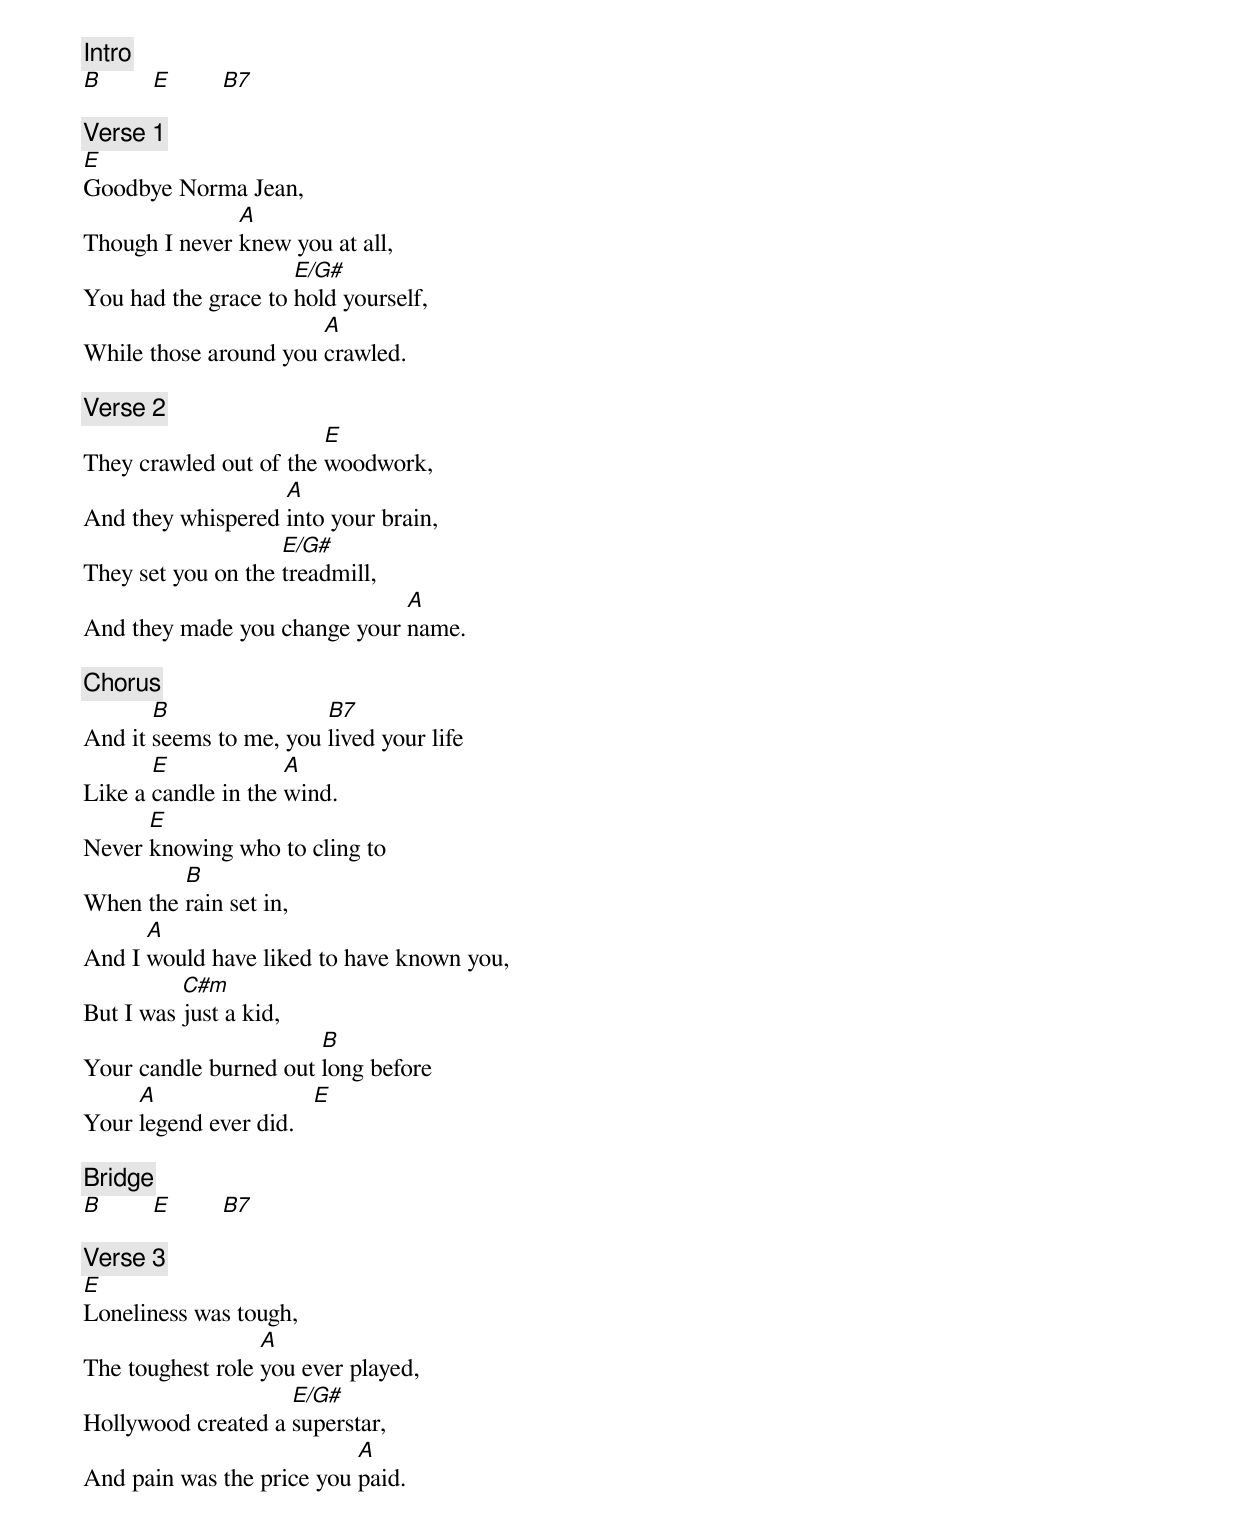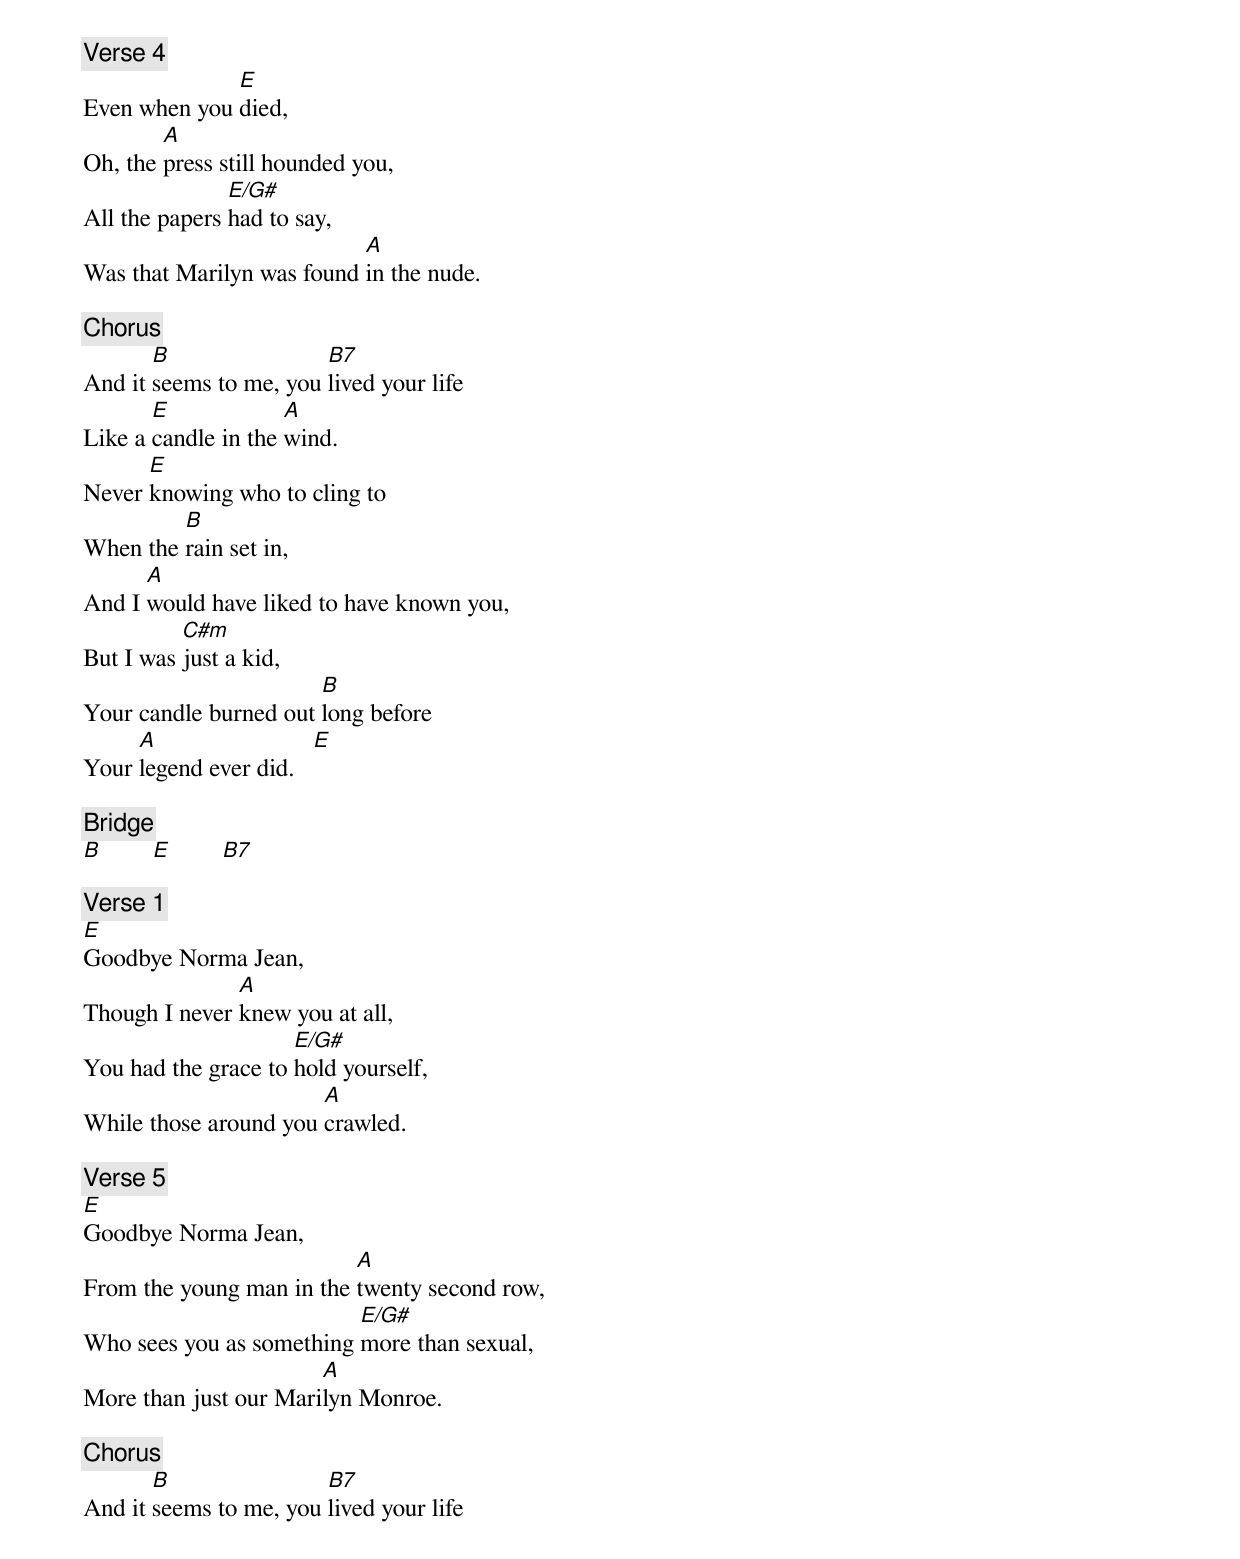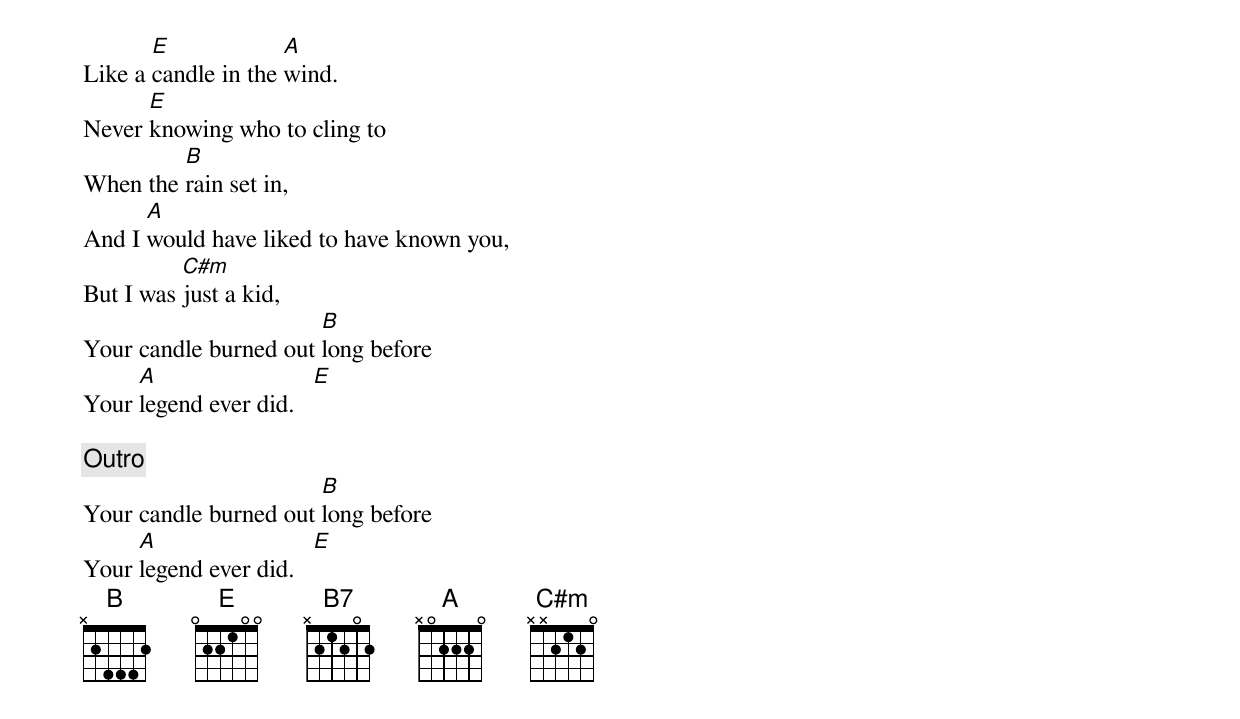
{c: Intro}
[B]        [E]        [B7]

{c: Verse 1}
[E]Goodbye Norma Jean,
Though I never [A]knew you at all,
You had the grace to [E/G#]hold yourself,
While those around you [A]crawled.

{c: Verse 2}
They crawled out of the [E]woodwork,
And they whispered [A]into your brain,
They set you on the [E/G#]treadmill,
And they made you change your [A]name.

{c: Chorus}
And it [B]seems to me, you [B7]lived your life
Like a [E]candle in the [A]wind.
Never [E]knowing who to cling to
When the [B]rain set in,
And I [A]would have liked to have known you,
But I was [C#m]just a kid,
Your candle burned out [B]long before
Your [A]legend ever did.   [E]

{c: Bridge}
[B]        [E]        [B7]

{c: Verse 3}
[E]Loneliness was tough,
The toughest role [A]you ever played,
Hollywood created a [E/G#]superstar,
And pain was the price you [A]paid.

{c: Verse 4}
Even when you [E]died,
Oh, the [A]press still hounded you,
All the papers [E/G#]had to say,
Was that Marilyn was found [A]in the nude.

{c: Chorus}
And it [B]seems to me, you [B7]lived your life
Like a [E]candle in the [A]wind.
Never [E]knowing who to cling to
When the [B]rain set in,
And I [A]would have liked to have known you,
But I was [C#m]just a kid,
Your candle burned out [B]long before
Your [A]legend ever did.   [E]

{c: Bridge}
[B]        [E]        [B7]

{c: Verse 1}
[E]Goodbye Norma Jean,
Though I never [A]knew you at all,
You had the grace to [E/G#]hold yourself,
While those around you [A]crawled.

{c: Verse 5}
[E]Goodbye Norma Jean,
From the young man in the [A]twenty second row,
Who sees you as something [E/G#]more than sexual,
More than just our Mari[A]lyn Monroe.

{c: Chorus}
And it [B]seems to me, you [B7]lived your life
Like a [E]candle in the [A]wind.
Never [E]knowing who to cling to
When the [B]rain set in,
And I [A]would have liked to have known you,
But I was [C#m]just a kid,
Your candle burned out [B]long before
Your [A]legend ever did.   [E]

{c: Outro}
Your candle burned out [B]long before
Your [A]legend ever did.   [E]
